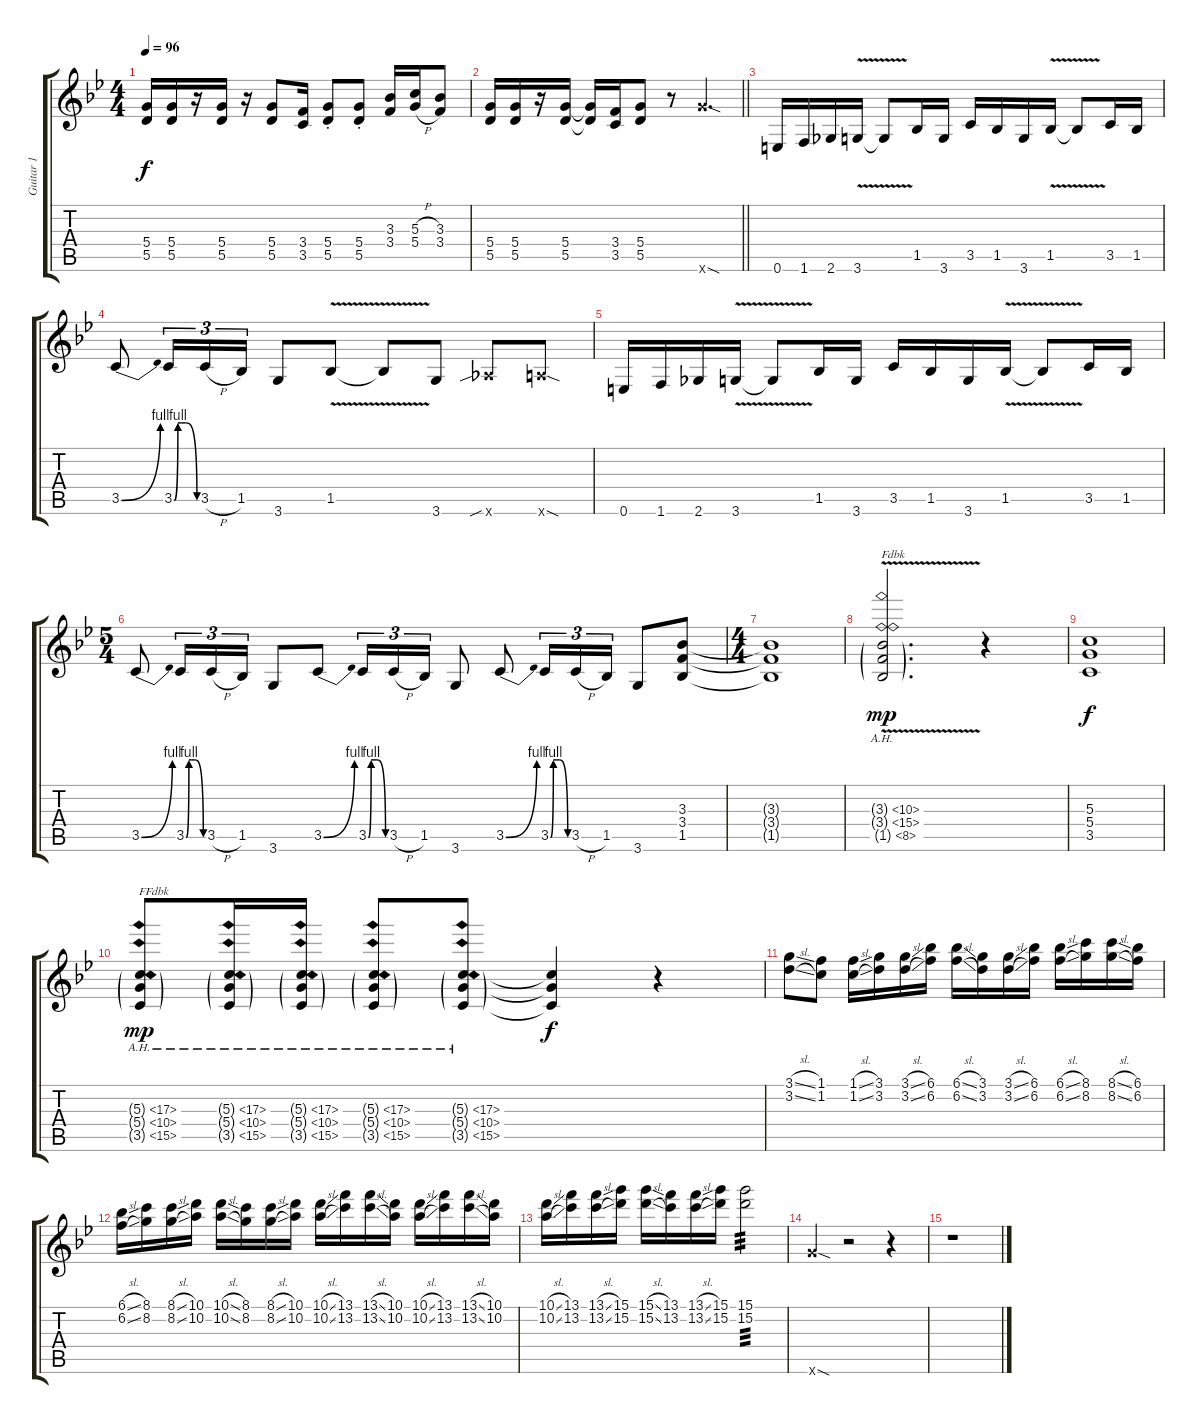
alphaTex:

\track ("Guitar 1" "Guitar 1") {instrument overdrivenguitar}
\staff {score tabs}
\tuning (E4 B3 G3 D3 A2 E2) {hide}
\ts (4 4)
\tempo 96
\clef g2
\ks gminor
(5.4 5.5).16{dy f} (5.4 5.5).16 r.16 (5.4 5.5).16 r.16 (5.4 5.5).8 (3.4 3.5).16 (5.4{st} 5.5{st}).8 (5.4{st} 5.5{st}).8 (3.3 3.4).16 (5.3{h} 5.4{h}).16 (3.3 3.4).8 |
\barLineRight lightlight
(5.4 5.5).16 (5.4 5.5).16 r.16 (5.4 5.5).16 (5.4{t} 5.5{t}).16 (3.4 3.5).16 (5.4 5.5).8 r.8 15.6{sod x}.4{d} |
0.6.16 1.6.16 2.6.16 3.6{v}.16 3.6{t}.8 1.5.16 3.6.16 3.5.16 1.5.16 3.6.16 1.5{v}.16 1.5{t}.8 3.5.16 1.5.16 |
3.5{be (bend 0 0 60 4)}.8 3.5{be (custom 0 0 10 4 20 4 30 4 60 0)}.16{tu (3 2)} 3.5{h}.16{tu (3 2)} 1.5.16{tu (3 2)} 3.6.8 1.5{v}.8 1.5{t}.8 3.6.8 4.6{sib x}.8 5.6{sod x}.8 |
0.6.16 1.6.16 2.6.16 3.6{v}.16 3.6{t}.8 1.5.16 3.6.16 3.5.16 1.5.16 3.6.16 1.5{v}.16 1.5{t}.8 3.5.16 1.5.16 |
\ts (5 4)
3.5{be (bend 0 0 60 4)}.8 3.5{be (custom 0 0 10 4 20 4 30 4 60 0)}.16{tu (3 2)} 3.5{h}.16{tu (3 2)} 1.5.16{tu (3 2)} 3.6.8 3.5{be (bend 0 0 60 4)}.8 3.5{be (custom 0 0 10 4 20 4 30 4 60 0)}.16{tu (3 2)} 3.5{h}.16{tu (3 2)} 1.5.16{tu (3 2)} 3.6.8 3.5{be (bend 0 0 60 4)}.8 3.5{be (custom 0 0 10 4 20 4 30 4 60 0)}.16{tu (3 2)} 3.5{h}.16{tu (3 2)} 1.5.16{tu (3 2)} 3.6.8 (3.3 3.4 1.5).8 |
\ts (4 4)
(3.3{t} 3.4{t} 1.5{t}).1 |
(3.3{ah 7 v g} 3.4{ah 12 v g} 1.5{ah 7 v g}).2{d txt "Fdbk" dy mp} r.4 |
(5.3 5.4 3.5).1{dy f} |
(5.3{ah 12 g} 5.4{ah 5 g} 3.5{ah 12 g}).8{txt "FFdbk" dy mp} (5.3{ah 12 g} 5.4{ah 5 g} 3.5{ah 12 g}).16 (5.3{ah 12 g} 5.4{ah 5 g} 3.5{ah 12 g}).16 (5.3{ah 12 g} 5.4{ah 5 g} 3.5{ah 12 g}).8 (5.3{ah 12 g} 5.4{ah 5 g} 3.5{ah 12 g}).8 (5.3{t} 5.4{t} 3.5{t}).4{dy f} r.4 |
(3.1{sl} 3.2{sl}).8 (1.1 1.2).8 (1.1{sl} 1.2{sl}).16 (3.1 3.2).16 (3.1{sl} 3.2{sl}).16 (6.1 6.2).16 (6.1{sl} 6.2{sl}).16 (3.1 3.2).16 (3.1{sl} 3.2{sl}).16 (6.1 6.2).16 (6.1{sl} 6.2{sl}).16 (8.1 8.2).16 (8.1{sl} 8.2{sl}).16 (6.1 6.2).16 |
(6.1{sl} 6.2{sl}).16 (8.1 8.2).16 (8.1{sl} 8.2{sl}).16 (10.1 10.2).16 (10.1{sl} 10.2{sl}).16 (8.1 8.2).16 (8.1{sl} 8.2{sl}).16 (10.1 10.2).16 (10.1{sl} 10.2{sl}).16 (13.1 13.2).16 (13.1{sl} 13.2{sl}).16 (10.1 10.2).16 (10.1{sl} 10.2{sl}).16 (13.1 13.2).16 (13.1{sl} 13.2{sl}).16 (10.1 10.2).16 |
(10.1{sl} 10.2{sl}).16 (13.1 13.2).16 (13.1{sl} 13.2{sl}).16 (15.1 15.2).16 (15.1{sl} 15.2{sl}).16 (13.1 13.2).16 (13.1{sl} 13.2{sl}).16 (15.1 15.2).16 (15.1 15.2).2{tp 3} |
15.6{sod x}.4 r.2 r.4 |
r.1
